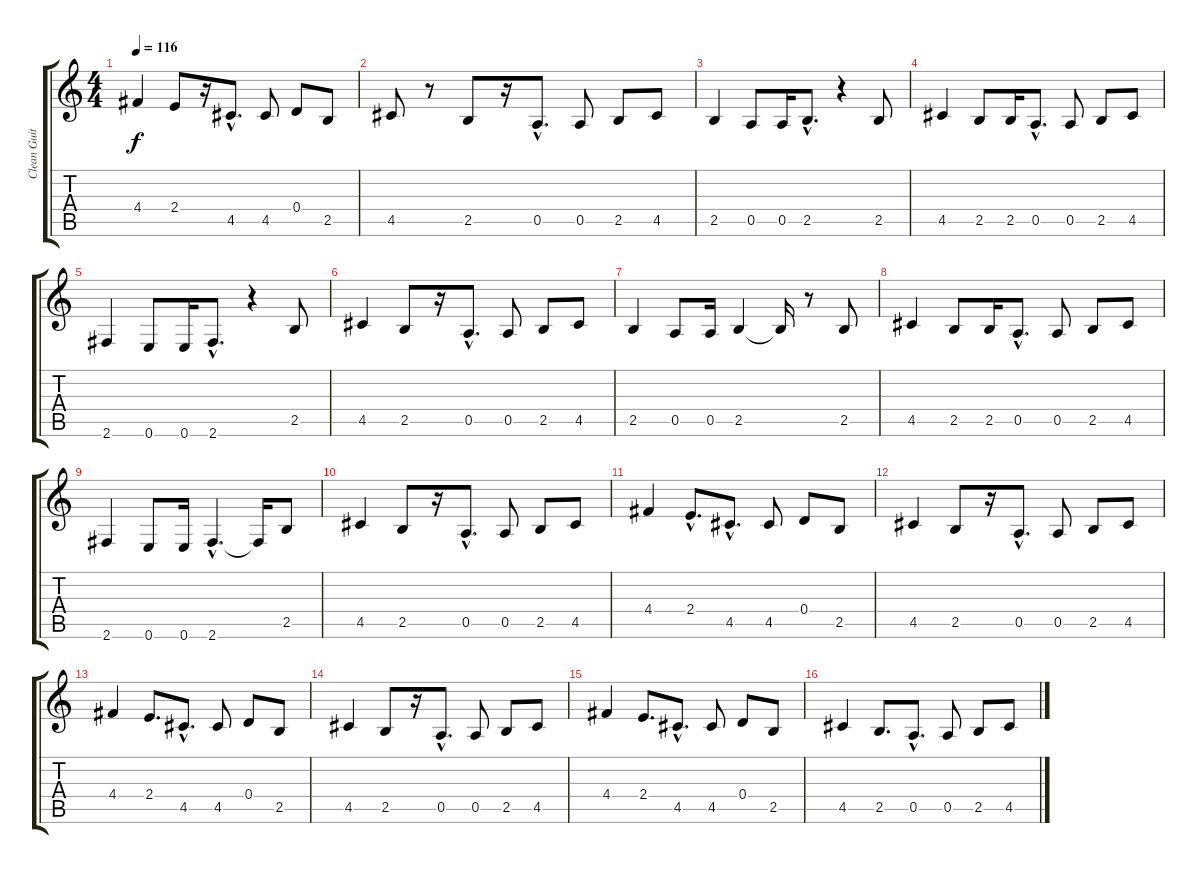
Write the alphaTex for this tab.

\track ("Clean Guitar" "Clean Guit") {instrument electricguitarclean}
\staff {score tabs}
\tuning (E4 B3 G3 D3 A2 E2) {hide}
\ts (4 4)
\tempo 116
\clef g2
\ks c
4.4.4{dy f} 2.4.8 r.16 4.5{hac}.8{d} 4.5.8 0.4.8 2.5.8 |
4.5.8 r.8 2.5.8 r.16 0.5{hac}.8{d} 0.5.8 2.5.8 4.5.8 |
2.5.4 0.5.8 0.5.16 2.5{hac}.8{d} r.4 2.5.8 |
4.5.4 2.5.8 2.5.16 0.5{hac}.8{d} 0.5.8 2.5.8 4.5.8 |
2.6.4 0.6.8 0.6.16 2.6{hac}.8{d} r.4 2.5.8 |
4.5.4 2.5.8 r.16 0.5{hac}.8{d} 0.5.8 2.5.8 4.5.8 |
2.5.4 0.5.8 0.5.16 2.5.4 2.5{t}.16 r.8 2.5.8 |
4.5.4 2.5.8 2.5.16 0.5{hac}.8{d} 0.5.8 2.5.8 4.5.8 |
2.6.4 0.6.8 0.6.16 2.6{hac}.4{d} 2.6{t}.16 2.5.8 |
4.5.4 2.5.8 r.16 0.5{hac}.8{d} 0.5.8 2.5.8 4.5.8 |
4.4.4 2.4{hac}.8{d} 4.5{hac}.8{d} 4.5.8 0.4.8 2.5.8 |
4.5.4 2.5.8 r.16 0.5{hac}.8{d} 0.5.8 2.5.8 4.5.8 |
4.4.4 2.4.8{d} 4.5{hac}.8{d} 4.5.8 0.4.8 2.5.8 |
4.5.4 2.5.8 r.16 0.5{hac}.8{d} 0.5.8 2.5.8 4.5.8 |
4.4.4 2.4.8{d} 4.5{hac}.8{d} 4.5.8 0.4.8 2.5.8 |
4.5.4 2.5.8{d} 0.5{hac}.8{d} 0.5.8 2.5.8 4.5.8
